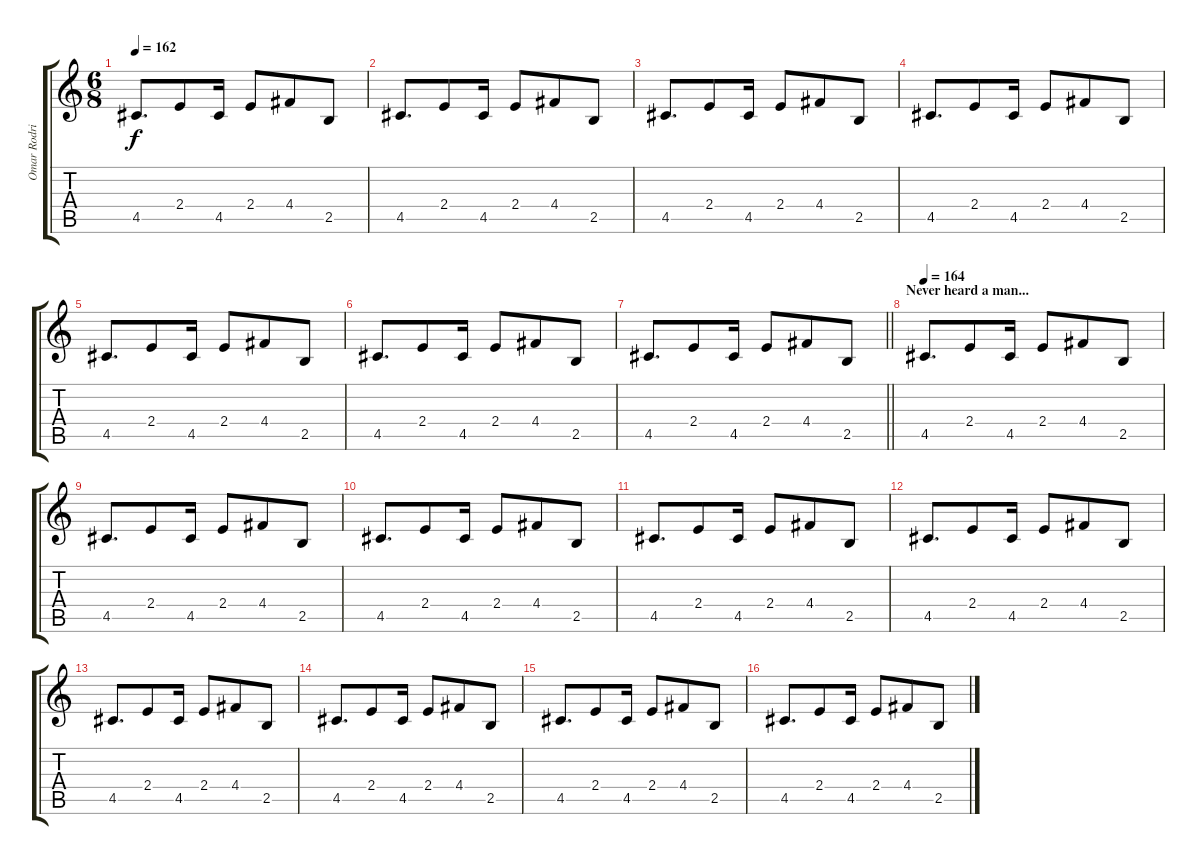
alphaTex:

\track ("Omar Rodriguez-Lopez" "Omar Rodri") {instrument distortionguitar}
\staff {score tabs}
\tuning (E4 B3 G3 D3 A2 E2) {hide}
\ts (6 8)
\tempo 162
\clef g2
\ks c
4.5.8{d dy f} 2.4.8 4.5.16 2.4.8 4.4.8 2.5.8 |
4.5.8{d} 2.4.8 4.5.16 2.4.8 4.4.8 2.5.8 |
4.5.8{d} 2.4.8 4.5.16 2.4.8 4.4.8 2.5.8 |
4.5.8{d} 2.4.8 4.5.16 2.4.8 4.4.8 2.5.8 |
4.5.8{d} 2.4.8 4.5.16 2.4.8 4.4.8 2.5.8 |
4.5.8{d} 2.4.8 4.5.16 2.4.8 4.4.8 2.5.8 |
\barLineRight lightlight
4.5.8{d} 2.4.8 4.5.16 2.4.8 4.4.8 2.5.8 |
\section ("" "Never heard a man...")
\tempo 164
4.5.8{d} 2.4.8 4.5.16 2.4.8 4.4.8 2.5.8 |
4.5.8{d} 2.4.8 4.5.16 2.4.8 4.4.8 2.5.8 |
4.5.8{d} 2.4.8 4.5.16 2.4.8 4.4.8 2.5.8 |
4.5.8{d} 2.4.8 4.5.16 2.4.8 4.4.8 2.5.8 |
4.5.8{d} 2.4.8 4.5.16 2.4.8 4.4.8 2.5.8 |
4.5.8{d} 2.4.8 4.5.16 2.4.8 4.4.8 2.5.8 |
4.5.8{d} 2.4.8 4.5.16 2.4.8 4.4.8 2.5.8 |
4.5.8{d} 2.4.8 4.5.16 2.4.8 4.4.8 2.5.8 |
4.5.8{d} 2.4.8 4.5.16 2.4.8 4.4.8 2.5.8
